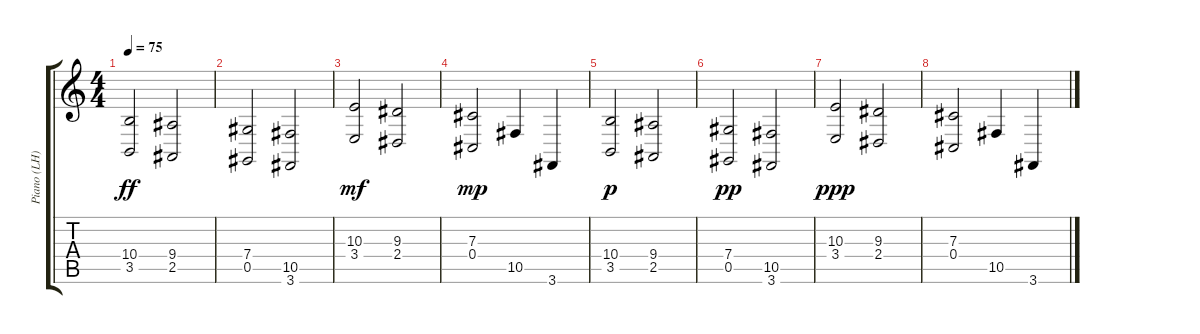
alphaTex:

\track ("Piano (LH)" "Piano (LH)") {instrument acousticgrandpiano}
\staff {score tabs}
\tuning (Eb4 Bb3 Gb3 Db3 Ab2 Eb2) {hide}
\ts (4 4)
\tempo 75
\clef g2
\ks c
(10.4 3.5).2{dy ff} (9.4 2.5).2 |
(7.4 0.5).2 (10.5 3.6).2 |
(10.3 3.4).2{dy mf} (9.3 2.4).2 |
(7.3 0.4).2{dy mp} 10.5.4 3.6.4 |
(10.4 3.5).2{dy p} (9.4 2.5).2 |
(7.4 0.5).2{dy pp} (10.5 3.6).2 |
(10.3 3.4).2{dy ppp} (9.3 2.4).2 |
(7.3 0.4).2 10.5.4 3.6.4
